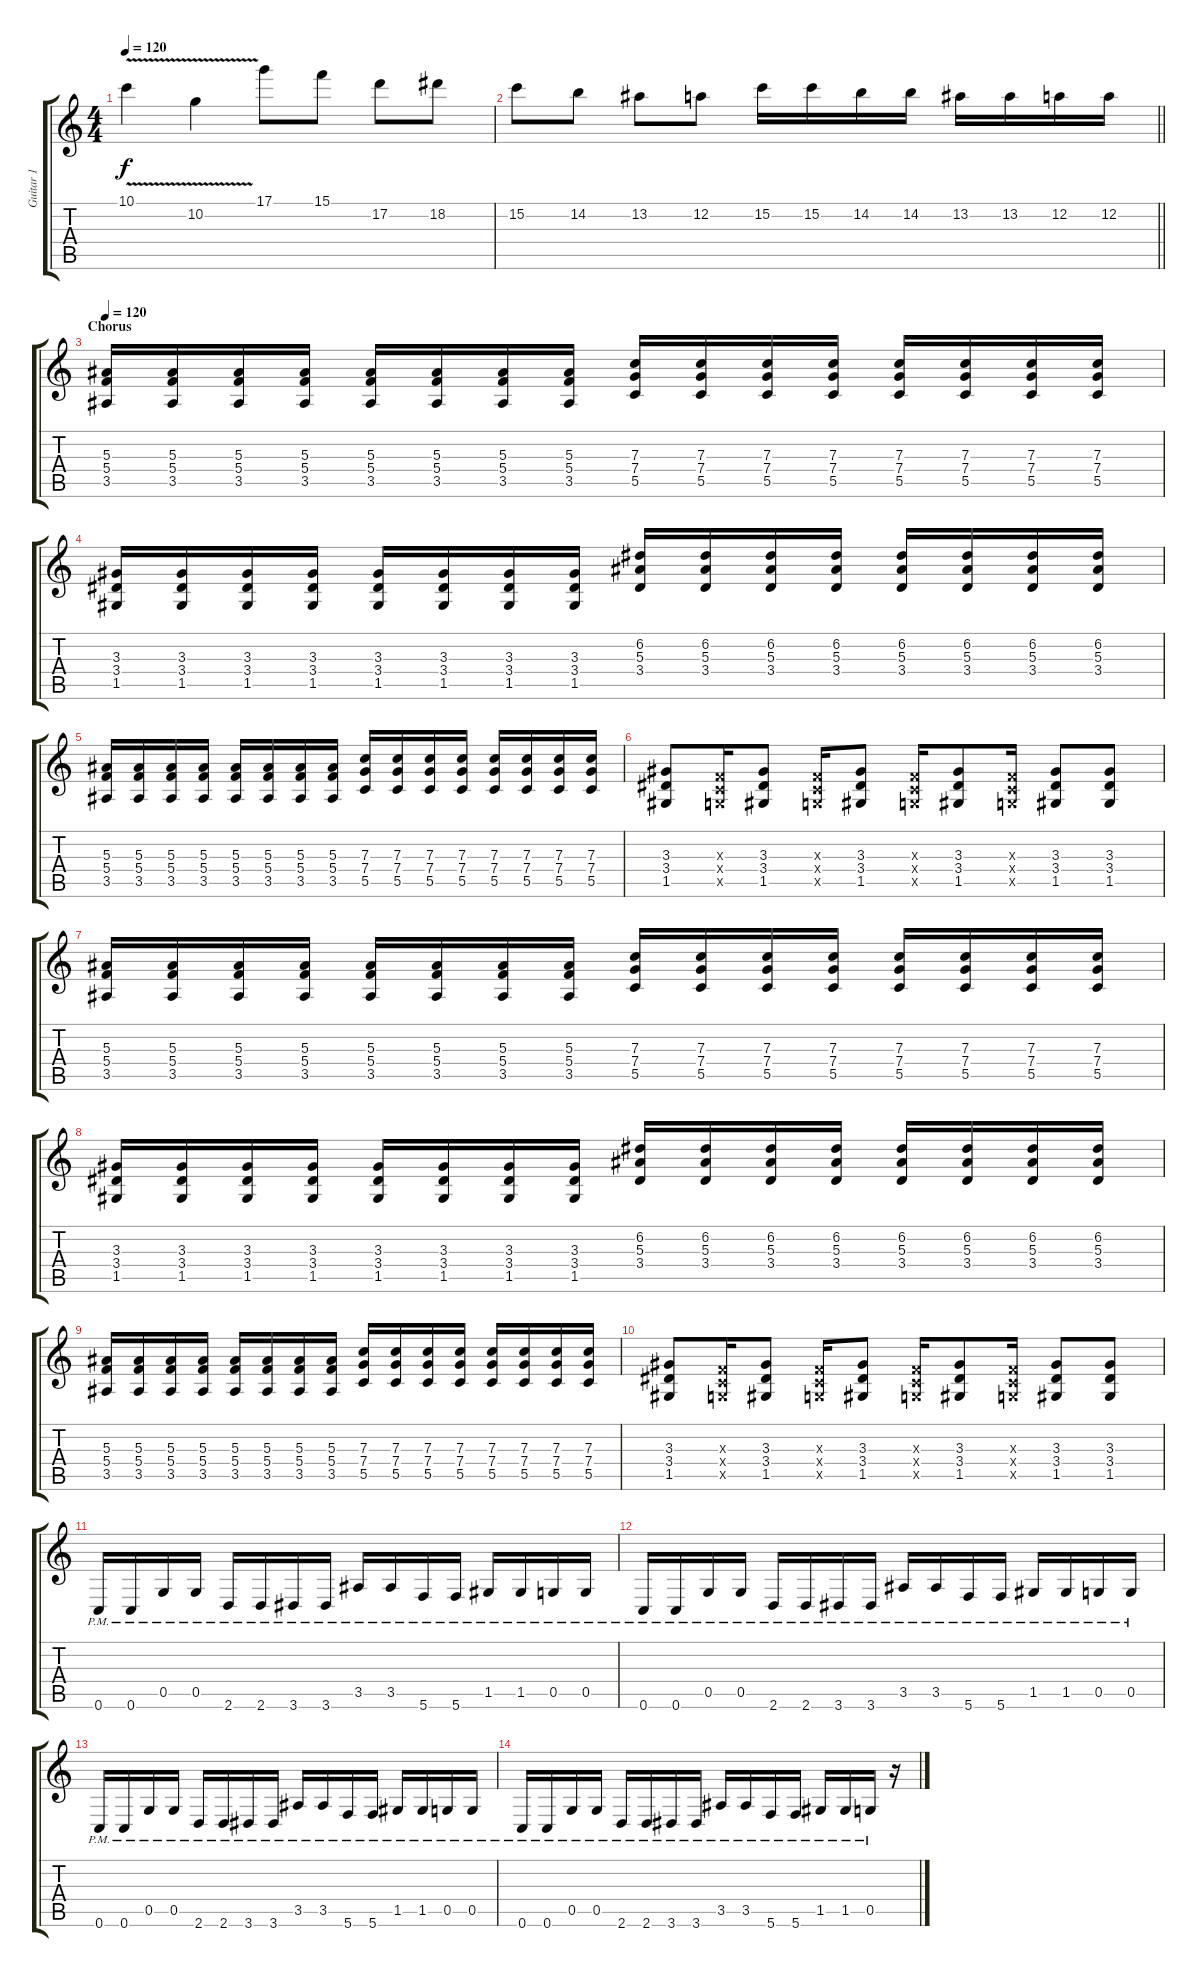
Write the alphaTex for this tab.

\track ("Guitar 1" "Guitar 1") {instrument distortionguitar}
\staff {score tabs}
\tuning (D4 A3 F3 C3 G2 C2) {hide}
\ts (4 4)
\tempo 120
\clef g2
\ks c
10.1{v}.4{dy f} 10.2{v}.4 17.1.8 15.1.8 17.2.8 18.2.8 |
\barLineRight lightlight
15.2.8 14.2.8 13.2.8 12.2.8 15.2.16 15.2.16 14.2.16 14.2.16 13.2.16 13.2.16 12.2.16 12.2.16 |
\section ("" "Chorus")
\tempo 120
(5.3 5.4 3.5).16 (5.3 5.4 3.5).16 (5.3 5.4 3.5).16 (5.3 5.4 3.5).16 (5.3 5.4 3.5).16 (5.3 5.4 3.5).16 (5.3 5.4 3.5).16 (5.3 5.4 3.5).16 (7.3 7.4 5.5).16 (7.3 7.4 5.5).16 (7.3 7.4 5.5).16 (7.3 7.4 5.5).16 (7.3 7.4 5.5).16 (7.3 7.4 5.5).16 (7.3 7.4 5.5).16 (7.3 7.4 5.5).16 |
(3.3 3.4 1.5).16 (3.3 3.4 1.5).16 (3.3 3.4 1.5).16 (3.3 3.4 1.5).16 (3.3 3.4 1.5).16 (3.3 3.4 1.5).16 (3.3 3.4 1.5).16 (3.3 3.4 1.5).16 (6.2 5.3 3.4).16 (6.2 5.3 3.4).16 (6.2 5.3 3.4).16 (6.2 5.3 3.4).16 (6.2 5.3 3.4).16 (6.2 5.3 3.4).16 (6.2 5.3 3.4).16 (6.2 5.3 3.4).16 |
(5.3 5.4 3.5).16 (5.3 5.4 3.5).16 (5.3 5.4 3.5).16 (5.3 5.4 3.5).16 (5.3 5.4 3.5).16 (5.3 5.4 3.5).16 (5.3 5.4 3.5).16 (5.3 5.4 3.5).16 (7.3 7.4 5.5).16 (7.3 7.4 5.5).16 (7.3 7.4 5.5).16 (7.3 7.4 5.5).16 (7.3 7.4 5.5).16 (7.3 7.4 5.5).16 (7.3 7.4 5.5).16 (7.3 7.4 5.5).16 |
(3.3 3.4 1.5).8 (0.3{x} 0.4{x} 0.5{x}).16 (3.3 3.4 1.5).8 (0.3{x} 0.4{x} 0.5{x}).16 (3.3 3.4 1.5).8 (0.3{x} 0.4{x} 0.5{x}).16 (3.3 3.4 1.5).8 (0.3{x} 0.4{x} 0.5{x}).16 (3.3 3.4 1.5).8 (3.3 3.4 1.5).8 |
(5.3 5.4 3.5).16 (5.3 5.4 3.5).16 (5.3 5.4 3.5).16 (5.3 5.4 3.5).16 (5.3 5.4 3.5).16 (5.3 5.4 3.5).16 (5.3 5.4 3.5).16 (5.3 5.4 3.5).16 (7.3 7.4 5.5).16 (7.3 7.4 5.5).16 (7.3 7.4 5.5).16 (7.3 7.4 5.5).16 (7.3 7.4 5.5).16 (7.3 7.4 5.5).16 (7.3 7.4 5.5).16 (7.3 7.4 5.5).16 |
(3.3 3.4 1.5).16 (3.3 3.4 1.5).16 (3.3 3.4 1.5).16 (3.3 3.4 1.5).16 (3.3 3.4 1.5).16 (3.3 3.4 1.5).16 (3.3 3.4 1.5).16 (3.3 3.4 1.5).16 (6.2 5.3 3.4).16 (6.2 5.3 3.4).16 (6.2 5.3 3.4).16 (6.2 5.3 3.4).16 (6.2 5.3 3.4).16 (6.2 5.3 3.4).16 (6.2 5.3 3.4).16 (6.2 5.3 3.4).16 |
(5.3 5.4 3.5).16 (5.3 5.4 3.5).16 (5.3 5.4 3.5).16 (5.3 5.4 3.5).16 (5.3 5.4 3.5).16 (5.3 5.4 3.5).16 (5.3 5.4 3.5).16 (5.3 5.4 3.5).16 (7.3 7.4 5.5).16 (7.3 7.4 5.5).16 (7.3 7.4 5.5).16 (7.3 7.4 5.5).16 (7.3 7.4 5.5).16 (7.3 7.4 5.5).16 (7.3 7.4 5.5).16 (7.3 7.4 5.5).16 |
(3.3 3.4 1.5).8 (0.3{x} 0.4{x} 0.5{x}).16 (3.3 3.4 1.5).8 (0.3{x} 0.4{x} 0.5{x}).16 (3.3 3.4 1.5).8 (0.3{x} 0.4{x} 0.5{x}).16 (3.3 3.4 1.5).8 (0.3{x} 0.4{x} 0.5{x}).16 (3.3 3.4 1.5).8 (3.3 3.4 1.5).8 |
0.6{pm}.16 0.6{pm}.16 0.5{pm}.16 0.5{pm}.16 2.6{pm}.16 2.6{pm}.16 3.6{pm}.16 3.6{pm}.16 3.5{pm}.16 3.5{pm}.16 5.6{pm}.16 5.6{pm}.16 1.5{pm}.16 1.5{pm}.16 0.5{pm}.16 0.5{pm}.16 |
0.6{pm}.16 0.6{pm}.16 0.5{pm}.16 0.5{pm}.16 2.6{pm}.16 2.6{pm}.16 3.6{pm}.16 3.6{pm}.16 3.5{pm}.16 3.5{pm}.16 5.6{pm}.16 5.6{pm}.16 1.5{pm}.16 1.5{pm}.16 0.5{pm}.16 0.5{pm}.16 |
0.6{pm}.16 0.6{pm}.16 0.5{pm}.16 0.5{pm}.16 2.6{pm}.16 2.6{pm}.16 3.6{pm}.16 3.6{pm}.16 3.5{pm}.16 3.5{pm}.16 5.6{pm}.16 5.6{pm}.16 1.5{pm}.16 1.5{pm}.16 0.5{pm}.16 0.5{pm}.16 |
0.6{pm}.16 0.6{pm}.16 0.5{pm}.16 0.5{pm}.16 2.6{pm}.16 2.6{pm}.16 3.6{pm}.16 3.6{pm}.16 3.5{pm}.16 3.5{pm}.16 5.6{pm}.16 5.6{pm}.16 1.5{pm}.16 1.5{pm}.16 0.5{pm}.16 r.16
